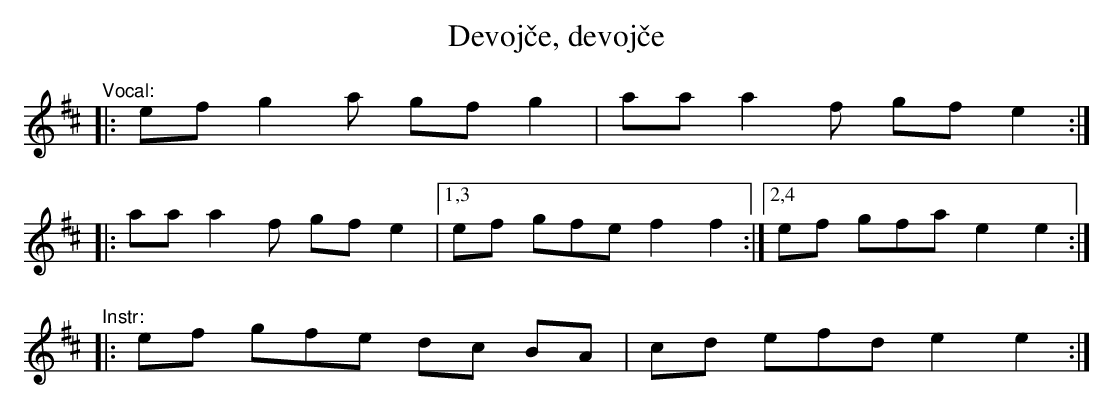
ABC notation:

X:1
T: Devoj\vce, devoj\vce
M: 2.3.2.2/8
L: 1/8
K: Edor
"^Vocal:"\
|: ef g2a gf g2 | aa a2f gf e2 :|
|: aa a2f gf e2 |1,3 ef gfe f2 f2 :|2,4 ef gfa e2 e2 :|
"^Instr:"\
|: ef gfe dc BA | cd efd e2 e2 :|
